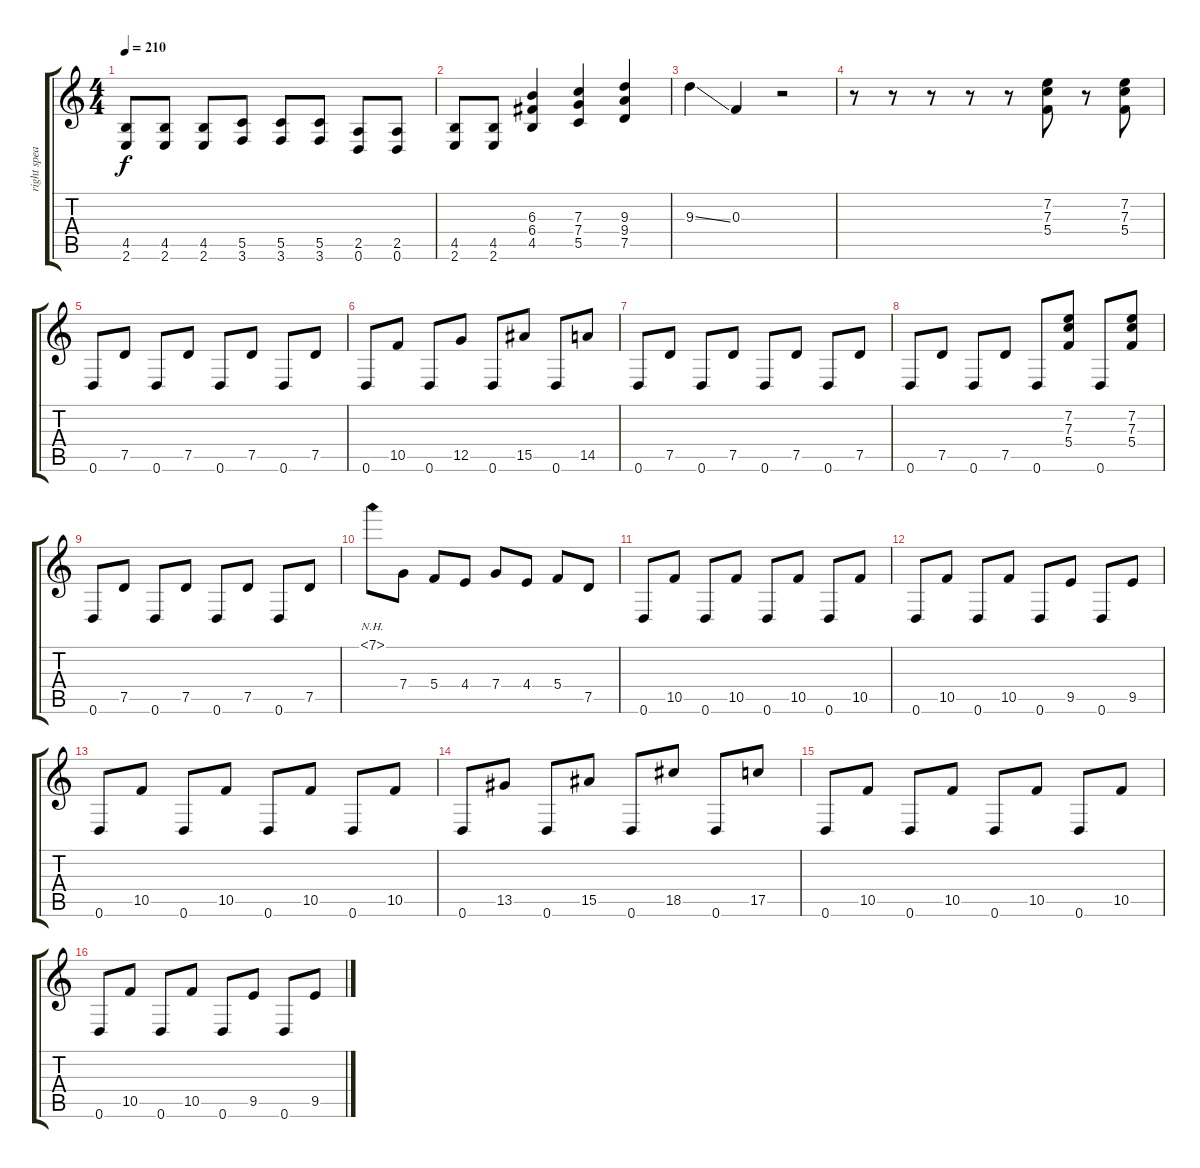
\track ("right speaker" "right spea") {instrument distortionguitar}
\staff {score tabs}
\tuning (D4 A3 F3 C3 G2 D2) {hide}
\ts (4 4)
\tempo 210
\clef g2
\ks c
(4.5 2.6).8{dy f} (4.5 2.6).8 (4.5 2.6).8 (5.5 3.6).8 (5.5 3.6).8 (5.5 3.6).8 (2.5 0.6).8 (2.5 0.6).8 |
(4.5 2.6).8 (4.5 2.6).8 (6.3 6.4 4.5).4 (7.3 7.4 5.5).4 (9.3 9.4 7.5).4 |
9.3{ss}.4 0.3.4{volume 0} r.2 |
r.8{volume 11} r.8 r.8 r.8 r.8 (7.2 7.3 5.4).8 r.8 (7.2 7.3 5.4).8 |
0.6.8 7.5.8 0.6.8 7.5.8 0.6.8 7.5.8 0.6.8 7.5.8 |
0.6.8 10.5.8 0.6.8 12.5.8 0.6.8 15.5.8 0.6.8 14.5.8 |
0.6.8 7.5.8 0.6.8 7.5.8 0.6.8 7.5.8 0.6.8 7.5.8 |
0.6.8 7.5.8 0.6.8 7.5.8 0.6.8 (7.2 7.3 5.4).8 0.6.8 (7.2 7.3 5.4).8 |
0.6.8 7.5.8 0.6.8 7.5.8 0.6.8 7.5.8 0.6.8 7.5.8 |
7.1{nh}.8 7.4.8 5.4.8 4.4.8 7.4.8 4.4.8 5.4.8 7.5.8 |
0.6.8 10.5.8 0.6.8 10.5.8 0.6.8 10.5.8 0.6.8 10.5.8 |
0.6.8 10.5.8 0.6.8 10.5.8 0.6.8 9.5.8 0.6.8 9.5.8 |
0.6.8 10.5.8 0.6.8 10.5.8 0.6.8 10.5.8 0.6.8 10.5.8 |
0.6.8 13.5.8 0.6.8 15.5.8 0.6.8 18.5.8 0.6.8 17.5.8 |
0.6.8 10.5.8 0.6.8 10.5.8 0.6.8 10.5.8 0.6.8 10.5.8 |
0.6.8 10.5.8 0.6.8 10.5.8 0.6.8 9.5.8 0.6.8 9.5.8
